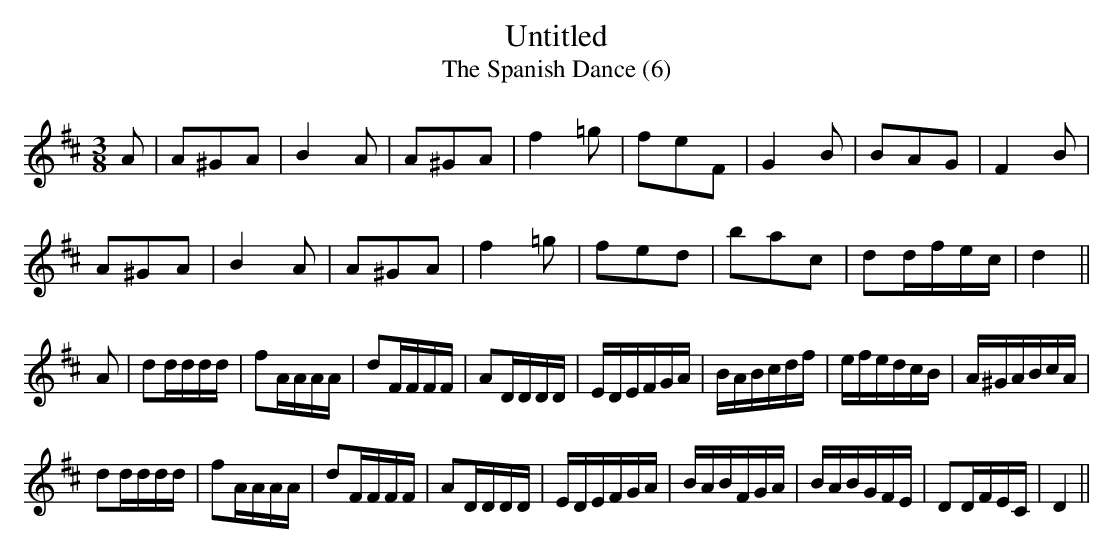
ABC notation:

X:1
T:Untitled
T: The Spanish Dance (6)
M:3/8
L:1/8
K:D
A|A^GA|B2A|A^GA|f2=g|feF|G2B|BAG|F2B|
A^GA|B2A|A^GA|f2=g|fed|bac|dd/f/e/c/|d2||
A|dd/d/d/d/|fA/A/A/A/|dF/F/F/F/|AD/D/D/D/|E/D/E/F/G/A/|B/A/B/c/d/f/|e/f/e/d/c/B/|A/^G/A/B/c/A/|
dd/d/d/d/|fA/A/A/A/|dF/F/F/F/|AD/D/D/D/|E/D/E/F/G/A/|B/A/B/F/G/A/|B/A/B/G/F/E/|DD/F/E/C/|D2||
